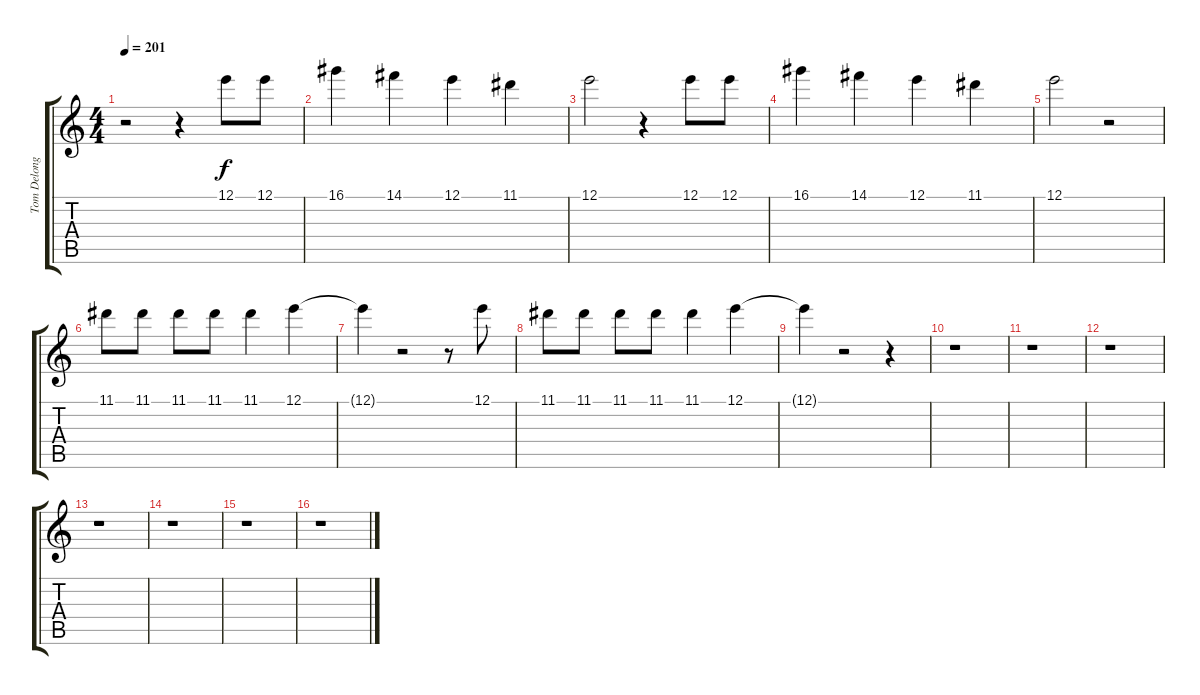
\track ("Tom Delonge(vocal)" "Tom Delong") {instrument distortionguitar}
\staff {score tabs}
\tuning (E4 B3 G3 D3 A2 E2) {hide}
\ts (4 4)
\tempo 201
\clef g2
\ks c
r.2{dy f} r.4 12.1.8 12.1.8 |
16.1.4 14.1.4 12.1.4 11.1.4 |
12.1.2 r.4 12.1.8 12.1.8 |
16.1.4 14.1.4 12.1.4 11.1.4 |
12.1.2 r.2 |
11.1.8 11.1.8 11.1.8 11.1.8 11.1.4 12.1.4 |
12.1{t}.4 r.2 r.8 12.1.8 |
11.1.8 11.1.8 11.1.8 11.1.8 11.1.4 12.1.4 |
12.1{t}.4 r.2 r.4 |
r.1 |
r.1 |
r.1 |
r.1 |
r.1 |
r.1 |
r.1
